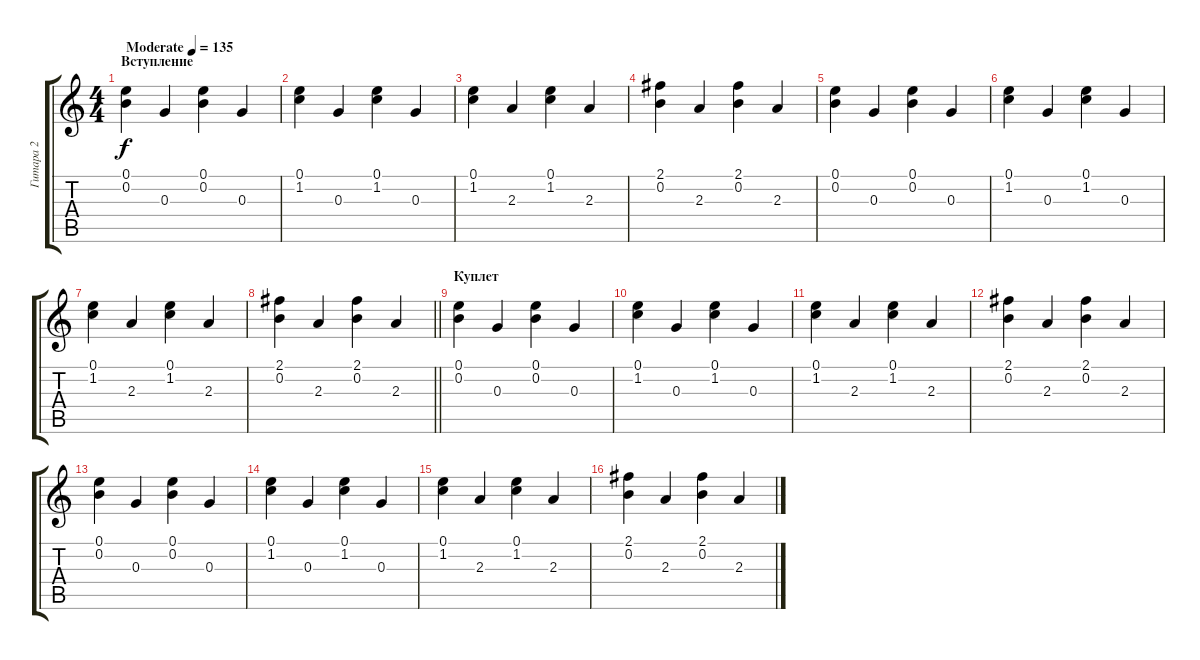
\track ("Гитара 2" "Гитара 2") {instrument acousticguitarsteel}
\staff {score tabs}
\tuning (E4 B3 G3 D3 A2 E2) {hide}
\ts (4 4)
\section ("" "Вступление")
\tempo (135 "Moderate")
\clef g2
\ks c
(0.1 0.2).4{dy f instrument acousticguitarsteel} 0.3.4 (0.1 0.2).4 0.3.4 |
(0.1 1.2).4 0.3.4 (0.1 1.2).4 0.3.4 |
(0.1 1.2).4 2.3.4 (0.1 1.2).4 2.3.4 |
(2.1 0.2).4 2.3.4 (2.1 0.2).4 2.3.4 |
(0.1 0.2).4 0.3.4 (0.1 0.2).4 0.3.4 |
(0.1 1.2).4 0.3.4 (0.1 1.2).4 0.3.4 |
(0.1 1.2).4 2.3.4 (0.1 1.2).4 2.3.4 |
\barLineRight lightlight
(2.1 0.2).4 2.3.4 (2.1 0.2).4 2.3.4 |
\section ("" "Куплет")
(0.1 0.2).4 0.3.4 (0.1 0.2).4 0.3.4 |
(0.1 1.2).4 0.3.4 (0.1 1.2).4 0.3.4 |
(0.1 1.2).4 2.3.4 (0.1 1.2).4 2.3.4 |
(2.1 0.2).4 2.3.4 (2.1 0.2).4 2.3.4 |
(0.1 0.2).4 0.3.4 (0.1 0.2).4 0.3.4 |
(0.1 1.2).4 0.3.4 (0.1 1.2).4 0.3.4 |
(0.1 1.2).4 2.3.4 (0.1 1.2).4 2.3.4 |
(2.1 0.2).4 2.3.4 (2.1 0.2).4 2.3.4
